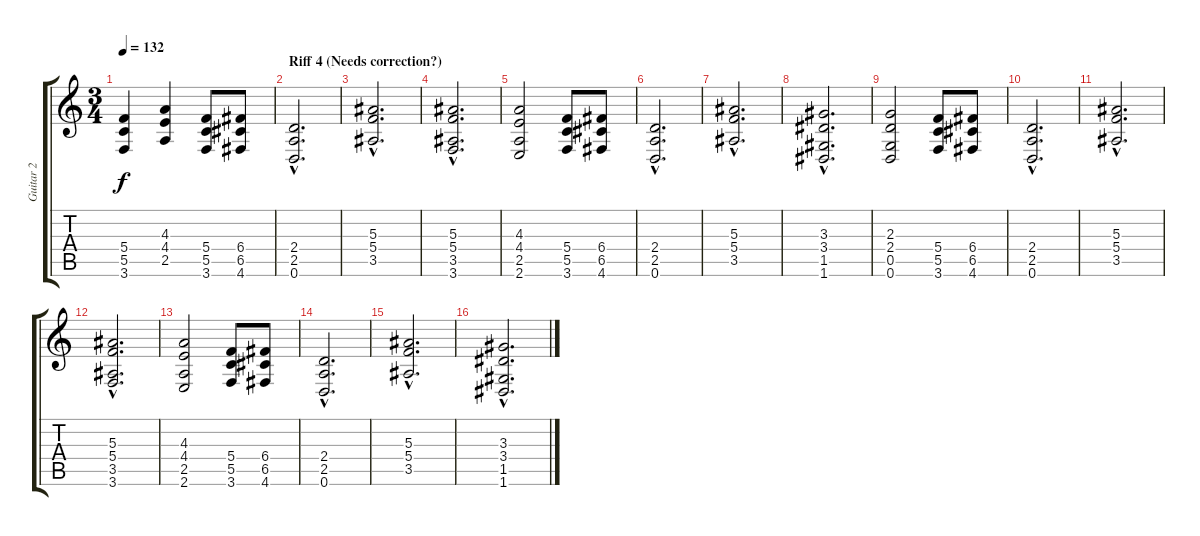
\track ("Guitar 2" "Guitar 2") {instrument overdrivenguitar}
\staff {score tabs}
\tuning (D4 A3 F3 C3 G2 D2) {hide}
\ts (3 4)
\tempo 132
\clef g2
\ks c
(5.4 5.5 3.6).4{dy f} (4.3 4.4 2.5).4 (5.4 5.5 3.6).8 (6.4 6.5 4.6).8 |
\section ("" "Riff 4 (Needs correction?)")
(2.4{hac} 2.5{hac} 0.6{hac}).2{d} |
(5.3{hac} 5.4{hac} 3.5{hac}).2{d} |
(5.3{hac} 5.4{hac} 3.5{hac} 3.6{hac}).2{d} |
(4.3 4.4 2.5 2.6).2 (5.4 5.5 3.6).8 (6.4 6.5 4.6).8 |
(2.4{hac} 2.5{hac} 0.6{hac}).2{d} |
(5.3{hac} 5.4{hac} 3.5{hac}).2{d} |
(3.3{hac} 3.4{hac} 1.5{hac} 1.6{hac}).2{d} |
(2.3 2.4 0.5 0.6).2 (5.4 5.5 3.6).8 (6.4 6.5 4.6).8 |
(2.4{hac} 2.5{hac} 0.6{hac}).2{d} |
(5.3{hac} 5.4{hac} 3.5{hac}).2{d} |
(5.3{hac} 5.4{hac} 3.5{hac} 3.6{hac}).2{d} |
(4.3 4.4 2.5 2.6).2 (5.4 5.5 3.6).8 (6.4 6.5 4.6).8 |
(2.4{hac} 2.5{hac} 0.6{hac}).2{d} |
(5.3{hac} 5.4{hac} 3.5{hac}).2{d} |
(3.3{hac} 3.4{hac} 1.5{hac} 1.6{hac}).2{d}
